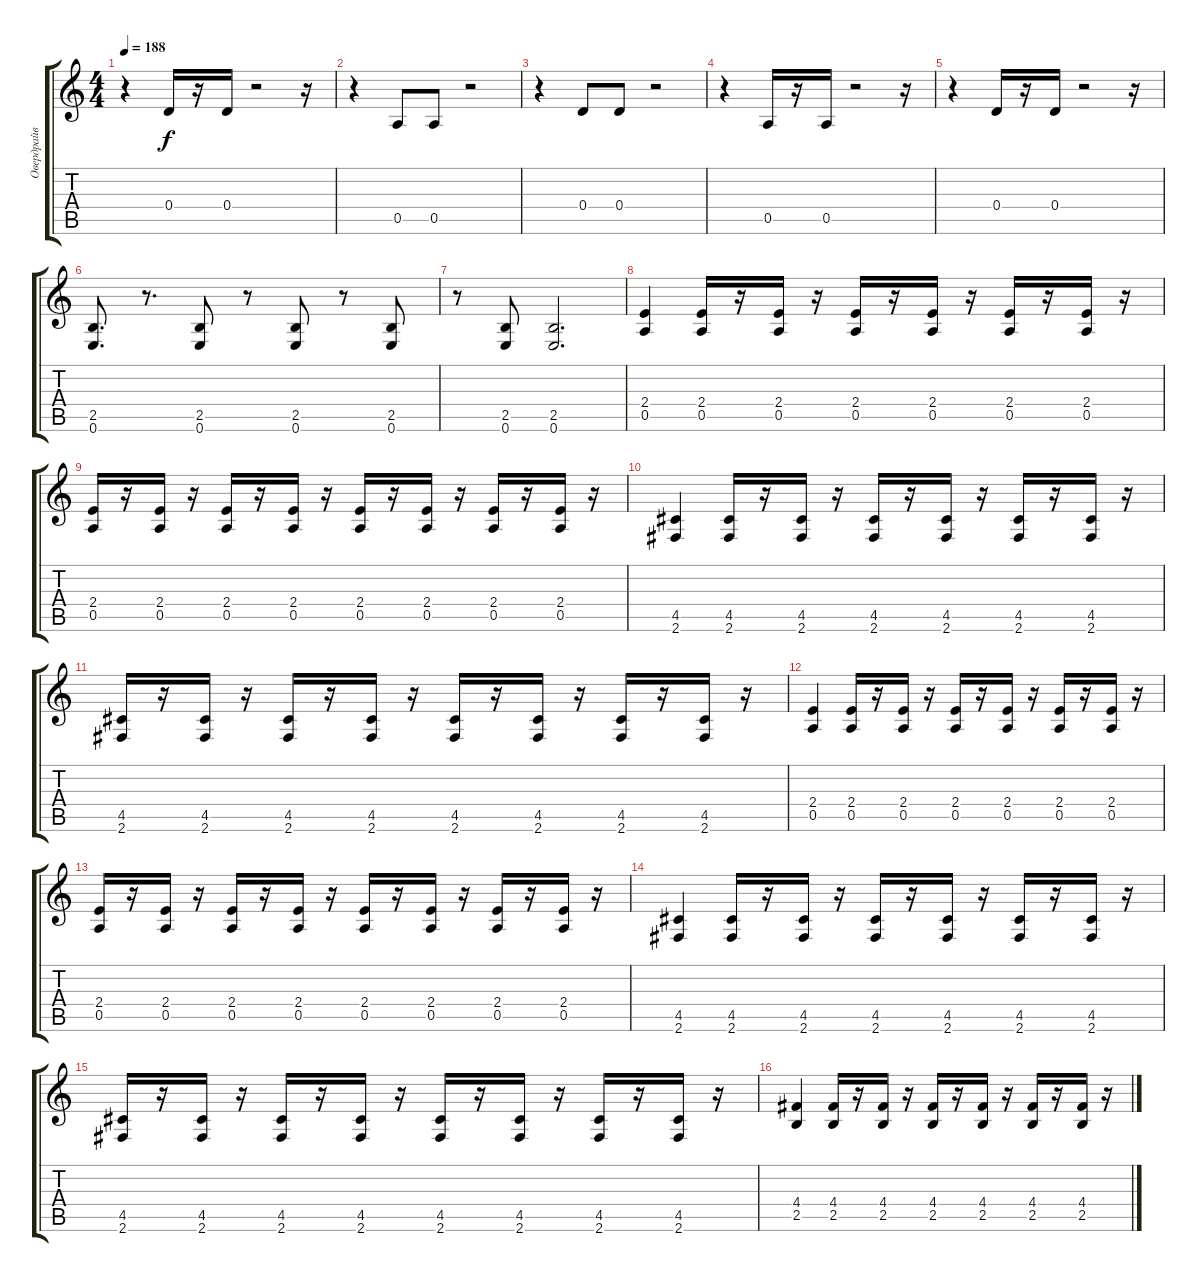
\track ("Овердрайв" "Овердрайв") {instrument overdrivenguitar}
\staff {score tabs}
\tuning (E4 B3 G3 D3 A2 E2) {hide}
\ts (4 4)
\tempo 188
\clef g2
\ks c
r.4{dy f} 0.4.16 r.16 0.4.16 r.2 r.16 |
r.4 0.5.8 0.5.8 r.2 |
r.4 0.4.8 0.4.8 r.2 |
r.4 0.5.16 r.16 0.5.16 r.2 r.16 |
r.4 0.4.16 r.16 0.4.16 r.2 r.16 |
(2.5 0.6).8{d} r.8{d} (2.5 0.6).8 r.8 (2.5 0.6).8 r.8 (2.5 0.6).8 |
r.8 (2.5 0.6).8 (2.5 0.6).2{d} |
(2.4 0.5).4 (2.4 0.5).16 r.16 (2.4 0.5).16 r.16 (2.4 0.5).16 r.16 (2.4 0.5).16 r.16 (2.4 0.5).16 r.16 (2.4 0.5).16 r.16 |
(2.4 0.5).16 r.16 (2.4 0.5).16 r.16 (2.4 0.5).16 r.16 (2.4 0.5).16 r.16 (2.4 0.5).16 r.16 (2.4 0.5).16 r.16 (2.4 0.5).16 r.16 (2.4 0.5).16 r.16 |
(4.5 2.6).4 (4.5 2.6).16 r.16 (4.5 2.6).16 r.16 (4.5 2.6).16 r.16 (4.5 2.6).16 r.16 (4.5 2.6).16 r.16 (4.5 2.6).16 r.16 |
(4.5 2.6).16 r.16 (4.5 2.6).16 r.16 (4.5 2.6).16 r.16 (4.5 2.6).16 r.16 (4.5 2.6).16 r.16 (4.5 2.6).16 r.16 (4.5 2.6).16 r.16 (4.5 2.6).16 r.16 |
(2.4 0.5).4 (2.4 0.5).16 r.16 (2.4 0.5).16 r.16 (2.4 0.5).16 r.16 (2.4 0.5).16 r.16 (2.4 0.5).16 r.16 (2.4 0.5).16 r.16 |
(2.4 0.5).16 r.16 (2.4 0.5).16 r.16 (2.4 0.5).16 r.16 (2.4 0.5).16 r.16 (2.4 0.5).16 r.16 (2.4 0.5).16 r.16 (2.4 0.5).16 r.16 (2.4 0.5).16 r.16 |
(4.5 2.6).4 (4.5 2.6).16 r.16 (4.5 2.6).16 r.16 (4.5 2.6).16 r.16 (4.5 2.6).16 r.16 (4.5 2.6).16 r.16 (4.5 2.6).16 r.16 |
(4.5 2.6).16 r.16 (4.5 2.6).16 r.16 (4.5 2.6).16 r.16 (4.5 2.6).16 r.16 (4.5 2.6).16 r.16 (4.5 2.6).16 r.16 (4.5 2.6).16 r.16 (4.5 2.6).16 r.16 |
(4.4 2.5).4 (4.4 2.5).16 r.16 (4.4 2.5).16 r.16 (4.4 2.5).16 r.16 (4.4 2.5).16 r.16 (4.4 2.5).16 r.16 (4.4 2.5).16 r.16
